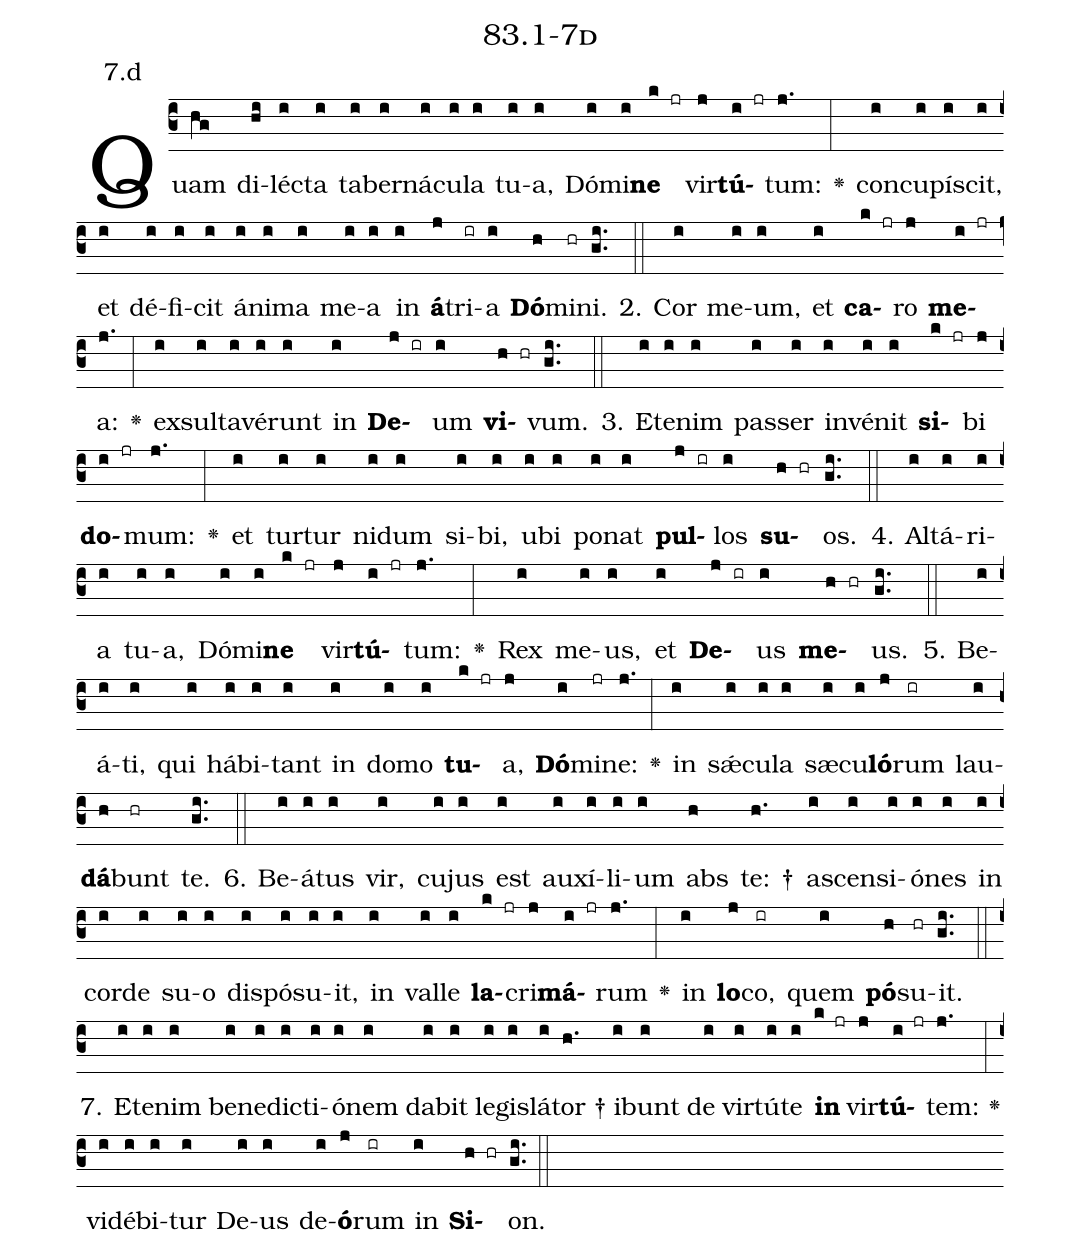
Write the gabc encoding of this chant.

name: 83.1-7d;
annotation: 7.d;
%%
(c3)Quam(hg) di(hi)léc(i)ta(i) ta(i)ber(i)ná(i)cu(i)la(i) tu(i)a,(i) Dó(i)mi(i)<b>ne</b>(k jr) vir(j)<b>tú</b>(i jr)tum:(j.) <v>\greheightstar</v>(:) con(i)cu(i)pí(i)scit,(i) et(i) dé(i)fi(i)cit(i) á(i)ni(i)ma(i) me(i)a(i) in(i) <b>á</b>(j)tri(ir)a(i) <b>Dó</b>(h)mi(hr)ni.(gi..) (::)
2. Cor(i) me(i)um,(i) et(i) <b>ca</b>(k jr)ro(j) <b>me</b>(i jr)a:(j.) <v>\greheightstar</v>(:) ex(i)sul(i)ta(i)vé(i)runt(i) in(i) <b>De</b>(j ir)um(i) <b>vi</b>(h hr)vum.(gi..) (::)
3. Et(i)e(i)nim(i) pas(i)ser(i) in(i)vé(i)nit(i) <b>si</b>(k jr)bi(j) <b>do</b>(i jr)mum:(j.) <v>\greheightstar</v>(:) et(i) tur(i)tur(i) ni(i)dum(i) si(i)bi,(i) u(i)bi(i) po(i)nat(i) <b>pul</b>(j ir)los(i) <b>su</b>(h hr)os.(gi..) (::)
4. Al(i)tá(i)ri(i)a(i) tu(i)a,(i) Dó(i)mi(i)<b>ne</b>(k jr) vir(j)<b>tú</b>(i jr)tum:(j.) <v>\greheightstar</v>(:) Rex(i) me(i)us,(i) et(i) <b>De</b>(j ir)us(i) <b>me</b>(h hr)us.(gi..) (::)
5. Be(i)á(i)ti,(i) qui(i) há(i)bi(i)tant(i) in(i) do(i)mo(i) <b>tu</b>(k jr)a,(j) <b>Dó</b>(i)mi(jr)ne:(j.) <v>\greheightstar</v>(:) in(i) sǽ(i)cu(i)la(i) sæ(i)cu(i)<b>ló</b>(j)rum(ir) lau(i)<b>dá</b>(h)bunt(hr) te.(gi..) (::)
6. Be(i)á(i)tus(i) vir,(i) cu(i)jus(i) est(i) au(i)xí(i)li(i)um(i) abs(h) te: †(h.) a(i)scen(i)si(i)ó(i)nes(i) in(i) cor(i)de(i) su(i)o(i) dis(i)pó(i)su(i)it,(i) in(i) val(i)le(i) <b>la</b>(k jr)cri(j)<b>má</b>(i jr)rum(j.) <v>\greheightstar</v>(:) in(i) <b>lo</b>(j)co,(ir) quem(i) <b>pó</b>(h)su(hr)it.(gi..) (::)
7. Et(i)e(i)nim(i) be(i)ne(i)dic(i)ti(i)ó(i)nem(i) da(i)bit(i) le(i)gis(i)lá(i)tor †(h.) i(i)bunt(i) de(i) vir(i)tú(i)te(i) <b>in</b>(k jr) vir(j)<b>tú</b>(i jr)tem:(j.) <v>\greheightstar</v>(:) vi(i)dé(i)bi(i)tur(i) De(i)us(i) de(i)<b>ó</b>(j)rum(ir) in(i) <b>Si</b>(h hr)on.(gi..) (::)
